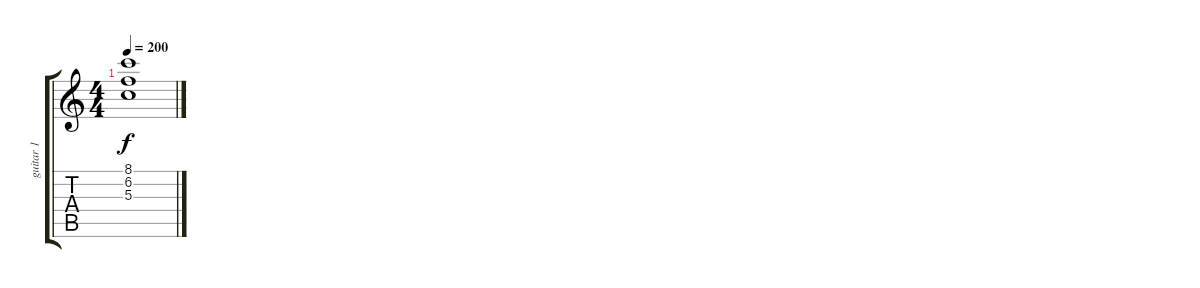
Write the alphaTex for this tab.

\track ("guitar 1" "guitar 1") {instrument overdrivenguitar}
\staff {score tabs}
\tuning (E4 B3 G3 D3 A2 E2) {hide}
\ts (4 4)
\tempo 200
\clef g2
\ks c
(8.1{t} 6.2{t} 5.3{t}).1{dy f}
